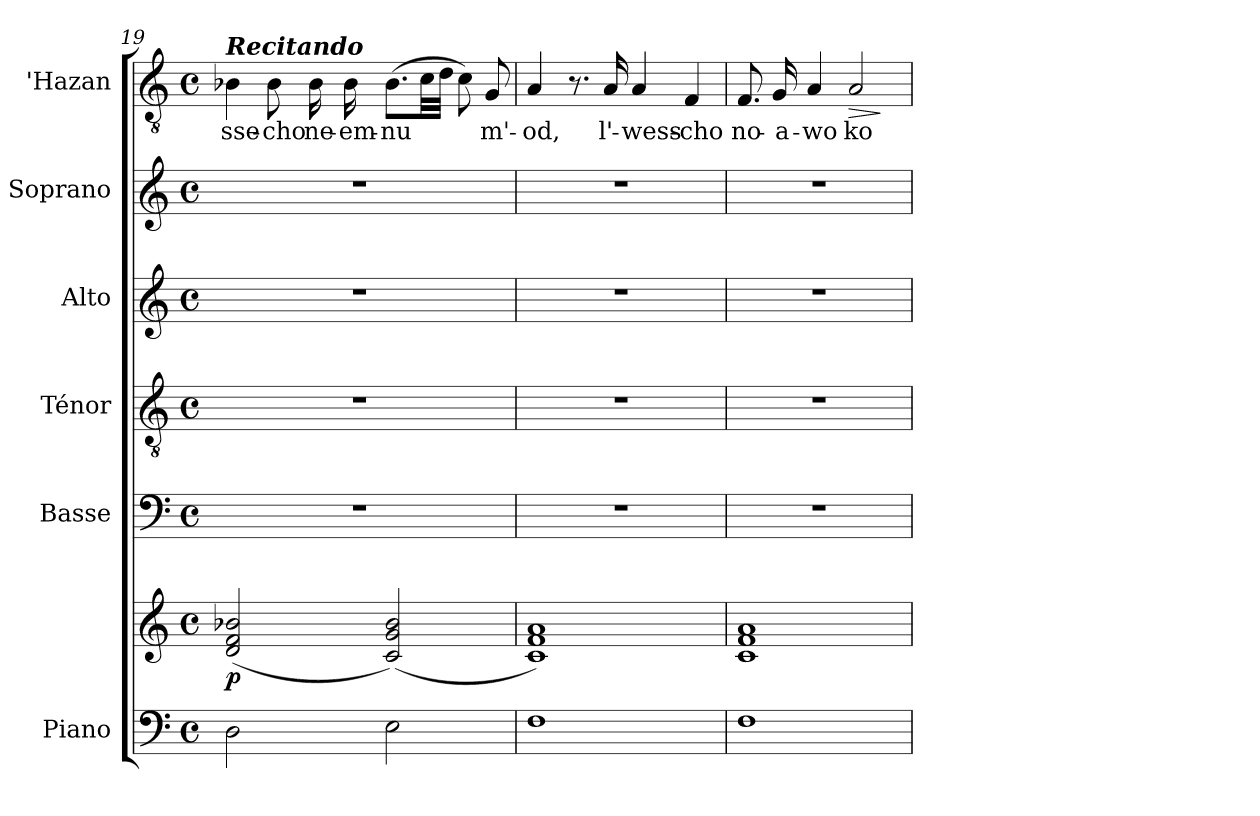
**kern	**kern	**dynam	**kern	**kern	**kern	**kern	**kern	**text	**dynam
*part6	*part6	*part6	*part5	*part4	*part3	*part2	*part1	*part1	*part1
*staff7	*staff6	*staff6/7	*staff5	*staff4	*staff3	*staff2	*staff1	*staff1	*staff1
*I"Piano	*	*	*I"Basse	*I"Ténor	*I"Alto	*I"Soprano	*I"'Hazan	*	*
*I'P.	*	*	*I'B.	*I'T.	*I'A.	*I'S.	*I''H.	*	*
!!LO:PB:g=z
*clefF4	*clefG2	*	*clefF4	*clefGv2	*clefG2	*clefG2	*clefGv2	*	*
*	*	*	*	*ITrd7c12	*	*	*ITrd7c12	*	*
*k[]	*k[]	*	*k[]	*k[]	*k[]	*k[]	*k[]	*	*
*C:	*C:	*	*C:	*C:	*C:	*C:	*C:	*	*
*M4/4	*M4/4	*	*M4/4	*M4/4	*M4/4	*M4/4	*M4/4	*	*
*met(c)	*met(c)	*	*met(c)	*met(c)	*met(c)	*met(c)	*met(c)	*	*
=19	=19	=19	=19	=19	=19	=19	=19	=19	=19
!	!	!	!	!	!	!	!LO:TX:a:Bi:t=Recitando	!	!
!	!	!	!	!	!	!	!	!LO:LY:b:color=#000000	!
2Di\	(2di/ 2fi 2b-Xi	p	1r	1r	1r	1r	4BB-Xi\	-sse-	.
!	!	!	!	!	!	!	!	!LO:LY:b:color=#000000	!
.	.	.	.	.	.	.	8BB-i\	-cho	.
!	!	!	!	!	!	!	!	!LO:LY:b:color=#000000	!
.	.	.	.	.	.	.	16BB-i\	ne-	.
!	!	!	!	!	!	!	!	!LO:LY:b:color=#000000	!
.	.	.	.	.	.	.	16BB-i\	-em-	.
!	!	!	!	!	!	!	!	!LO:LY:b:color=#000000	!
2Ei\	(2ci/ 2gi 2b-i)	.	.	.	.	.	(8.BB-i\L	-nu	.
.	.	.	.	.	.	.	32Ci\LL	.	.
.	.	.	.	.	.	.	32Di\JJJ	.	.
.	.	.	.	.	.	.	8Ci\)	.	.
!	!	!	!	!	!	!	!	!LO:LY:b:color=#000000	!
.	.	.	.	.	.	.	8GGi/	m'-	.
=20	=20	=20	=20	=20	=20	=20	=20	=20	=20
!	!	!	!	!	!	!	!	!LO:LY:b:color=#000000	!
1Fi	1ci 1fi 1ai)	.	1r	1r	1r	1r	4AAi/	-od,	.
.	.	.	.	.	.	.	8.r	.	.
!	!	!	!	!	!	!	!	!LO:LY:b:color=#000000	!
.	.	.	.	.	.	.	16AAi/	l'-	.
!	!	!	!	!	!	!	!	!LO:LY:b:color=#000000	!
.	.	.	.	.	.	.	4AAi/	-wess-	.
!	!	!	!	!	!	!	!	!LO:LY:b:color=#000000	!
.	.	.	.	.	.	.	4FFi/	-cho	.
=21	=21	=21	=21	=21	=21	=21	=21	=21	=21
!	!	!	!	!	!	!	!	!LO:LY:b:color=#000000	!
1Fi	1ci 1fi 1ai	.	1r	1r	1r	1r	8.FFi/	no-	.
!	!	!	!	!	!	!	!	!LO:LY:b:color=#000000	!
.	.	.	.	.	.	.	16GGi/	-a-	.
!	!	!	!	!	!	!	!	!LO:LY:b:color=#000000	!
.	.	.	.	.	.	.	4AAi/	-wo	.
!	!	!	!	!	!	!	!	!LO:LY:b:color=#000000	!LO:HP:b
.	.	.	.	.	.	.	2AAi/	ko-	>
.	.	.	.	.	.	.	.	.	]
=	=	=	=	=	=	=	=	=	=
*-	*-	*-	*-	*-	*-	*-	*-	*-	*-
